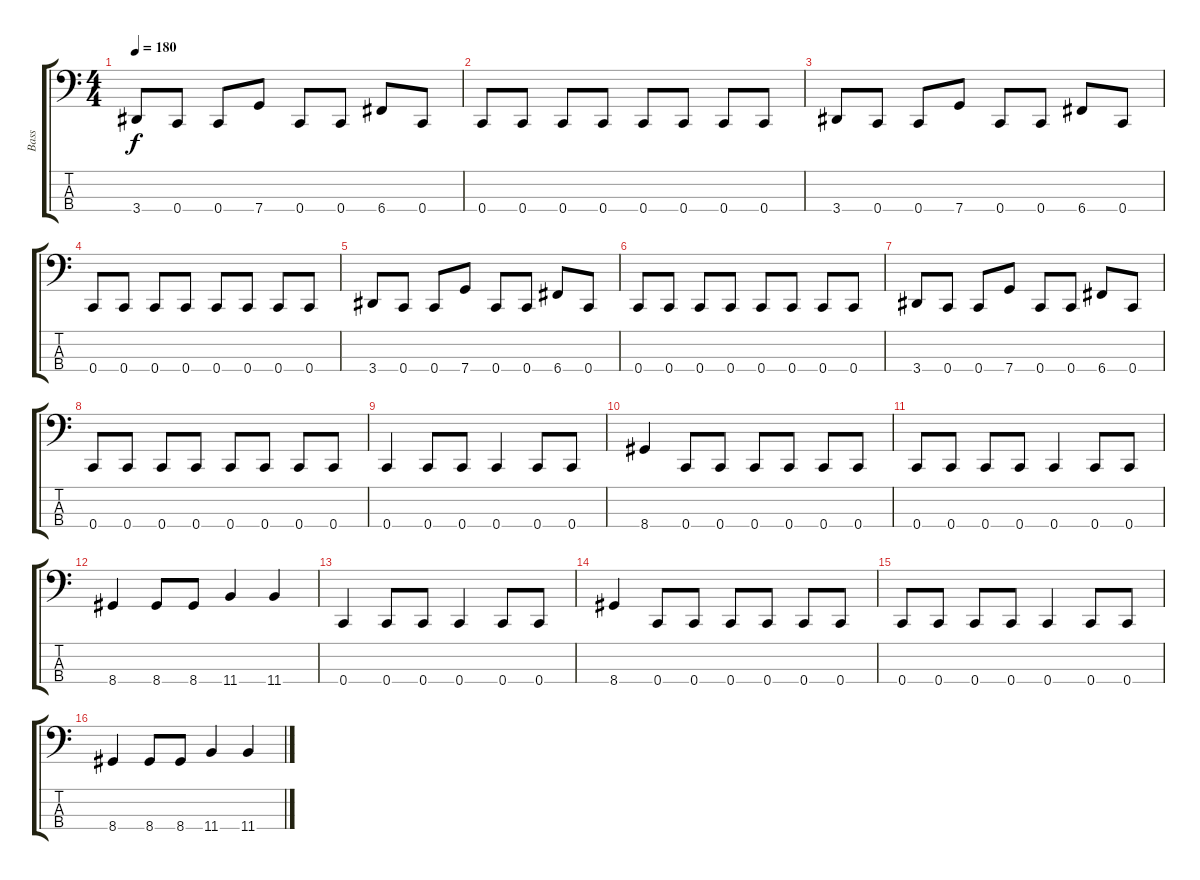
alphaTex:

\track ("Bass" "Bass") {instrument electricbasspick}
\staff {score tabs}
\tuning (F2 C2 G1 C1) {hide}
\ts (4 4)
\tempo 180
\clef f4
\ks c
3.4.8{dy f} 0.4.8 0.4.8 7.4.8 0.4.8 0.4.8 6.4.8 0.4.8 |
0.4.8 0.4.8 0.4.8 0.4.8 0.4.8 0.4.8 0.4.8 0.4.8 |
3.4.8 0.4.8 0.4.8 7.4.8 0.4.8 0.4.8 6.4.8 0.4.8 |
0.4.8 0.4.8 0.4.8 0.4.8 0.4.8 0.4.8 0.4.8 0.4.8 |
3.4.8 0.4.8 0.4.8 7.4.8 0.4.8 0.4.8 6.4.8 0.4.8 |
0.4.8 0.4.8 0.4.8 0.4.8 0.4.8 0.4.8 0.4.8 0.4.8 |
3.4.8 0.4.8 0.4.8 7.4.8 0.4.8 0.4.8 6.4.8 0.4.8 |
0.4.8 0.4.8 0.4.8 0.4.8 0.4.8 0.4.8 0.4.8 0.4.8 |
0.4.4 0.4.8 0.4.8 0.4.4 0.4.8 0.4.8 |
8.4.4 0.4.8 0.4.8 0.4.8 0.4.8 0.4.8 0.4.8 |
0.4.8 0.4.8 0.4.8 0.4.8 0.4.4 0.4.8 0.4.8 |
8.4.4 8.4.8 8.4.8 11.4.4 11.4.4 |
0.4.4 0.4.8 0.4.8 0.4.4 0.4.8 0.4.8 |
8.4.4 0.4.8 0.4.8 0.4.8 0.4.8 0.4.8 0.4.8 |
0.4.8 0.4.8 0.4.8 0.4.8 0.4.4 0.4.8 0.4.8 |
8.4.4 8.4.8 8.4.8 11.4.4 11.4.4
